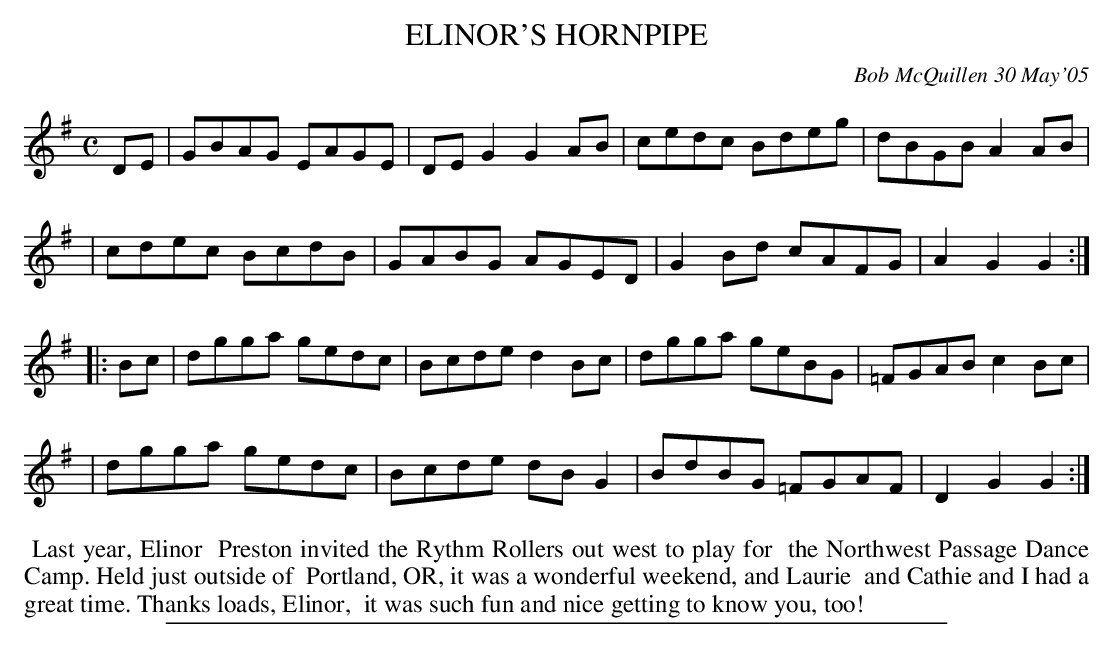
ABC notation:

X:1
T: ELINOR'S HORNPIPE
C: Bob McQuillen 30 May'05
M: C
L: 1/8
K: G
DE \
| GBAG EAGE | DEG2 G2AB | cedc Bdeg | dBGB A2AB |
| cdec BcdB | GABG AGED | G2Bd cAFG | A2G2 G2 :|
|: Bc \
| dgga gedc | Bcde d2Bc | dgga  geBG | =FGAB c2Bc |
| dgga gedc | Bcde dBG2 | BdBG =FGAF |  D2G2 G2 :|
